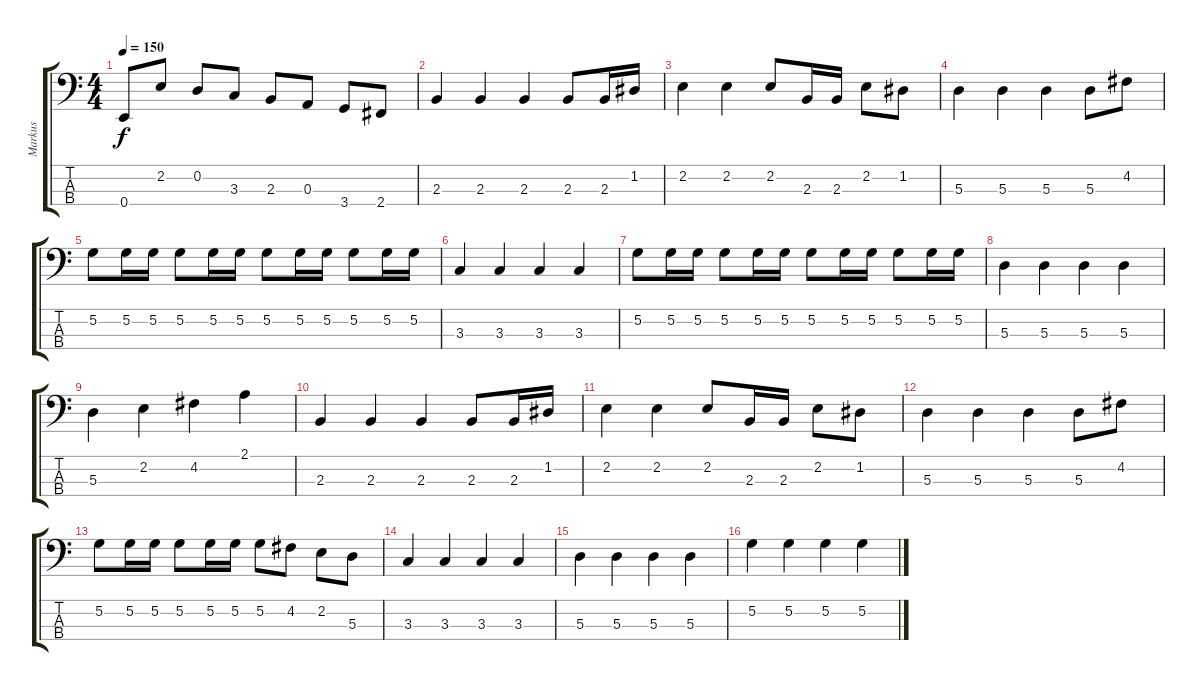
\track ("Markus" "Markus") {instrument electricbassfinger}
\staff {score tabs}
\tuning (G2 D2 A1 E1) {hide}
\ts (4 4)
\tempo 150
\clef f4
\ks c
0.4.8{dy f} 2.2.8 0.2.8 3.3.8 2.3.8 0.3.8 3.4.8 2.4.8 |
2.3.4 2.3.4 2.3.4 2.3.8 2.3.16 1.2.16 |
2.2.4 2.2.4 2.2.8 2.3.16 2.3.16 2.2.8 1.2.8 |
5.3.4 5.3.4 5.3.4 5.3.8 4.2.8 |
5.2.8 5.2.16 5.2.16 5.2.8 5.2.16 5.2.16 5.2.8 5.2.16 5.2.16 5.2.8 5.2.16 5.2.16 |
3.3.4 3.3.4 3.3.4 3.3.4 |
5.2.8 5.2.16 5.2.16 5.2.8 5.2.16 5.2.16 5.2.8 5.2.16 5.2.16 5.2.8 5.2.16 5.2.16 |
5.3.4 5.3.4 5.3.4 5.3.4 |
5.3.4 2.2.4 4.2.4 2.1.4 |
2.3.4 2.3.4 2.3.4 2.3.8 2.3.16 1.2.16 |
2.2.4 2.2.4 2.2.8 2.3.16 2.3.16 2.2.8 1.2.8 |
5.3.4 5.3.4 5.3.4 5.3.8 4.2.8 |
5.2.8 5.2.16 5.2.16 5.2.8 5.2.16 5.2.16 5.2.8 4.2.8 2.2.8 5.3.8 |
3.3.4 3.3.4 3.3.4 3.3.4 |
5.3.4 5.3.4 5.3.4 5.3.4 |
5.2.4 5.2.4 5.2.4 5.2.4
